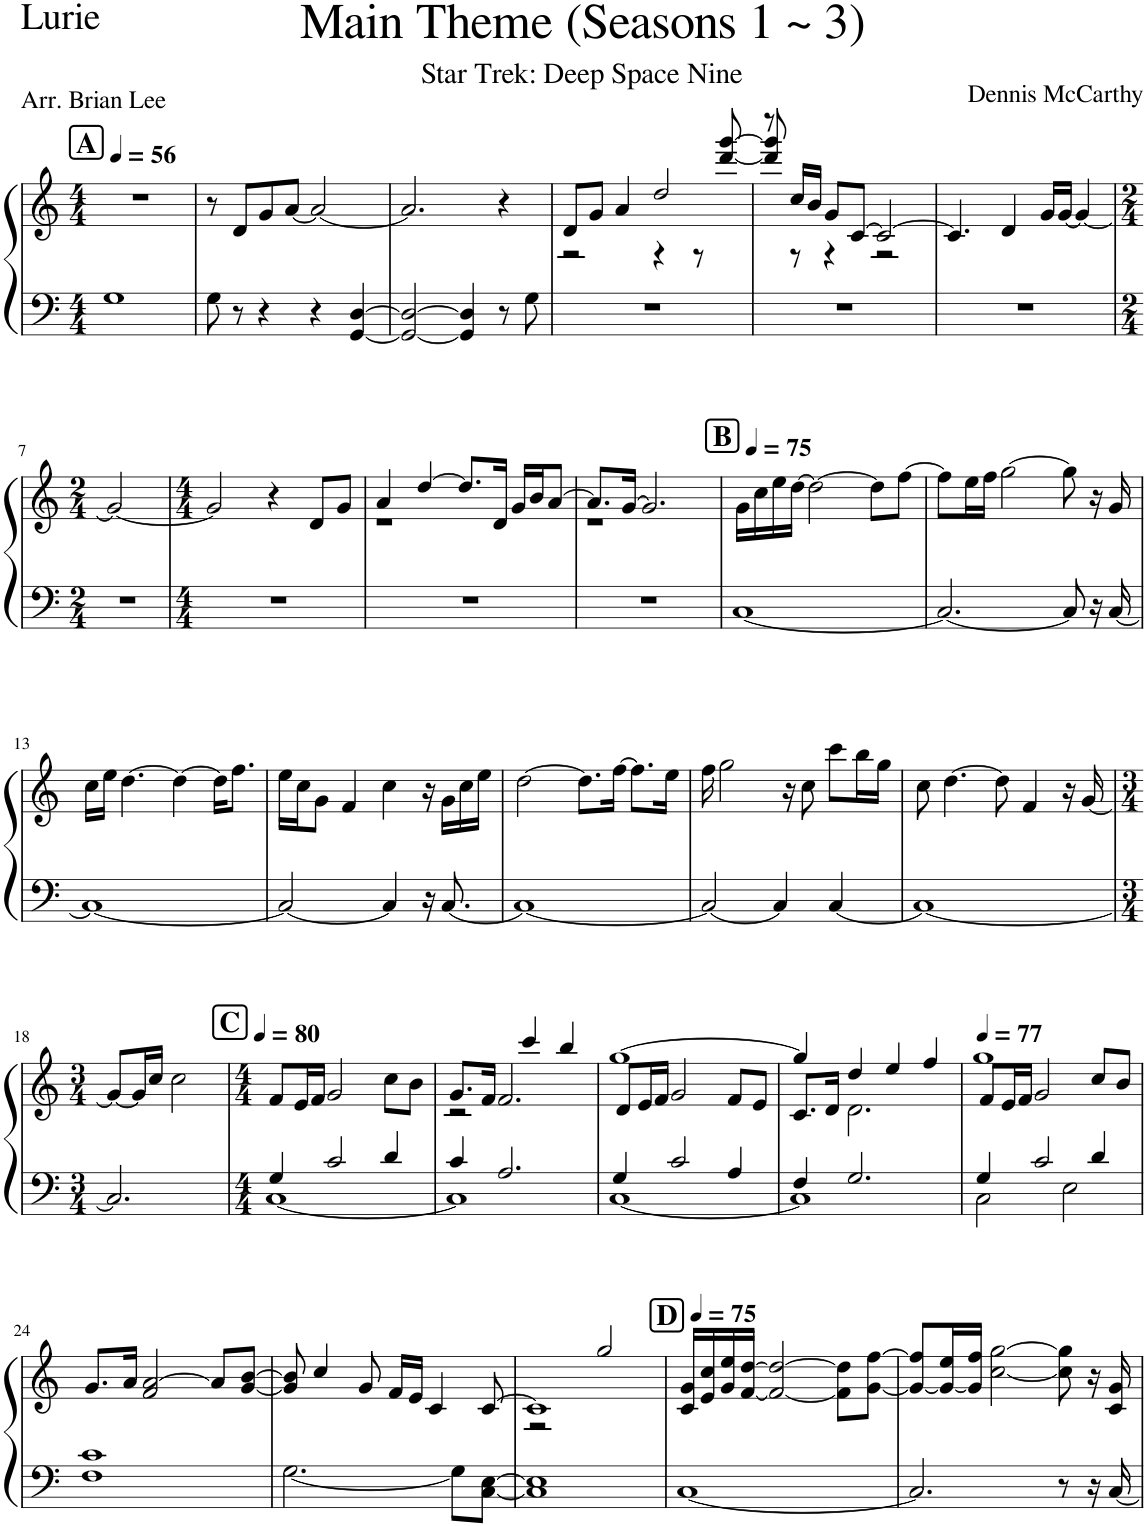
**kern	**kern
*part1	*part1
*staff2	*staff1
*I"Piano	*
*I'Pno.	*
*clefF4	*clefG2
*k[]	*k[]
*M4/4	*M4/4
*MM56	*MM56
!!LO:REH:place=s1:a:B:cj:fs=14:t=A
=1	=1
1G	1r
=2	=2
8G\	8r
8r	8d/L
4r	8g/
.	[8a/J
4r	2a/_
[4GG/ [4D/	.
=3	=3
2GG/_ 2D/_	2.a/]
4GG/] 4D/]	.
8r	4r
8G\	.
=4	=4
*	*^
1r	8d/L	2r
.	8g/J	.
.	4a/	.
.	2dd/	4r
.	.	8r
.	.	[<8ddd/ [8ggg/
=5	=5	=5
1r	8r	8ddd/] 8ggg/]
.	16cc/LL	8r
.	16b/JJ	.
.	8g/L	4r
.	[8c/J	.
.	2c/_	2r
*	*v	*v
=6	=6
1r	4.c/]
.	4d/
.	16g/LL
.	[16g/JJ
.	4g/_
!!LO:LB:g=z
=7	=7
*M2/4	*M2/4
2r	2g/_
=8	=8
*M4/4	*M4/4
1r	2g/]
.	4r
.	8d/L
.	8g/J
=9	=9
*	*^
1r	4a/	1r
.	[4dd/	.
.	8.dd/L]	.
.	16d/Jk	.
.	16g/LL	.
.	16b/J	.
.	[8a/J	.
=10	=10	=10
1r	8.a/L]	1r
.	[16g/Jk	.
.	2.g/]	.
*	*v	*v
=11	=11
!!LO:REH:place=s1:a:B:cj:fs=14:t=B
*	*MM75
[1C	16g\LL
.	16cc\
.	16ee\
.	[16dd\JJ
.	2dd\_
.	8dd\L]
.	[8ff\J
=12	=12
2.C/_	8ff\L]
.	16ee\L
.	16ff\JJ
.	[2gg\
8C/]	8gg\]
16r	16r
[16C/	16g/
!!LO:LB:g=z
=13	=13
1C_	16cc\LL
.	16ee\JJ
.	[4.dd\
.	4dd\_
.	16dd\KL]
.	8.ff\J
=14	=14
2C/_	16ee\LL
.	16cc\J
.	8g\J
.	4f/
4C/]	4cc\
16r	16r
[8.C/	16g\LL
.	16cc\
.	16ee\JJ
=15	=15
1C_	[2dd\
.	8.dd\L]
.	[16ff\Jk
.	8.ff\L]
.	16ee\Jk
=16	=16
*	*^
2C/_	16ff\	1ryy
.	2gg\	.
4C/]	.	.
.	16r	.
.	8cc\	.
[4C/	8ccc\L	.
.	16bb\L	.
.	16gg\JJ	.
=17	=17	=17
1C_	8cc\	1ryy
.	[4.dd\	.
.	8dd\]	.
.	4f/	.
.	16r	.
.	[<16g/	.
*	*v	*v
!!LO:LB:g=z
=18	=18
*M3/4	*M3/4
2.C/]	8g/L_
.	16g/L]
.	16cc/JJ
.	2cc\
=19	=19
!!LO:REH:place=s1:a:B:cj:fs=14:t=C
*M4/4	*M4/4
*	*MM80
*^	*
4G/	[1C	8f/L
.	.	16e/L
.	.	16f/JJ
2c/	.	2g/
4d/	.	8cc\L
.	.	8b\J
=20	=20	=20
*	*	*^
4c/	1C]	8.g/L	2r
.	.	16f/Jk	.
2.A/	.	2.f/	.
.	.	.	4ccc/
.	.	.	4bb/
=21	=21	=21	=21
4G/	[1C	8d/L	[1gg
.	.	16e/L	.
.	.	16f/JJ	.
2c/	.	2g/	.
4A/	.	8f/L	.
.	.	8e/J	.
=22	=22	=22	=22
4F/	1C]	8.c/L	4gg/]
.	.	16d/Jk	.
2.G/	.	2.d\	4dd/
.	.	.	4ee/
.	.	.	4ff/
=23	=23	=23	=23
*	*	*MM77	*
4G/	2C\	8f/L	1gg
.	.	16e/L	.
.	.	16f/JJ	.
2c/	.	2g/	.
.	2E\	.	.
4d/	.	8cc/L	.
.	.	8b/J	.
!!LO:LB:g=z	!!
=24	=24	=24	=24
1c	1F	8.g/L	1ryy
.	.	16a/Jk	.
.	.	2f/ [2a/	.
.	.	8a/L]	.
.	.	[<8g/ [8b/J	.
*	*	*v	*v
=25	=25	=25
1ryy	[2.G\	8g/] 8b/]
.	.	4cc/
.	.	8g/
.	.	16f/LL
.	.	16e/JJ
.	.	4c/
.	8G\L]	.
.	[<8C\ [>8E\J	[8c/
=26	=26	=26
*	*	*^
1ryy	1C] 1E]	1c]	2r
.	.	.	2gg/
*	*	*v	*v
=27	=27	=27
!!LO:REH:place=s1:a:B:cj:fs=14:t=D
*	*	*MM75
[1C	1ryy	16c/ 16g/LL
.	.	16e/ 16cc/
.	.	16g/ 16ee/
.	.	[16f/ [16dd/JJ
.	.	2f/_ 2dd/_
.	.	8f\] 8dd\]L
.	.	[8g\ [8ff\J
*v	*v	*
=28	=28
2.C/]	8g/_ 8ff/]L
.	16g/_ 16ee/L
.	16g/] 16ff/JJ
.	[2cc\ [2gg\
8r	8cc\] 8gg\]
16r	16r
[16C/	16c/ 16g/
=	=
*-	*-
